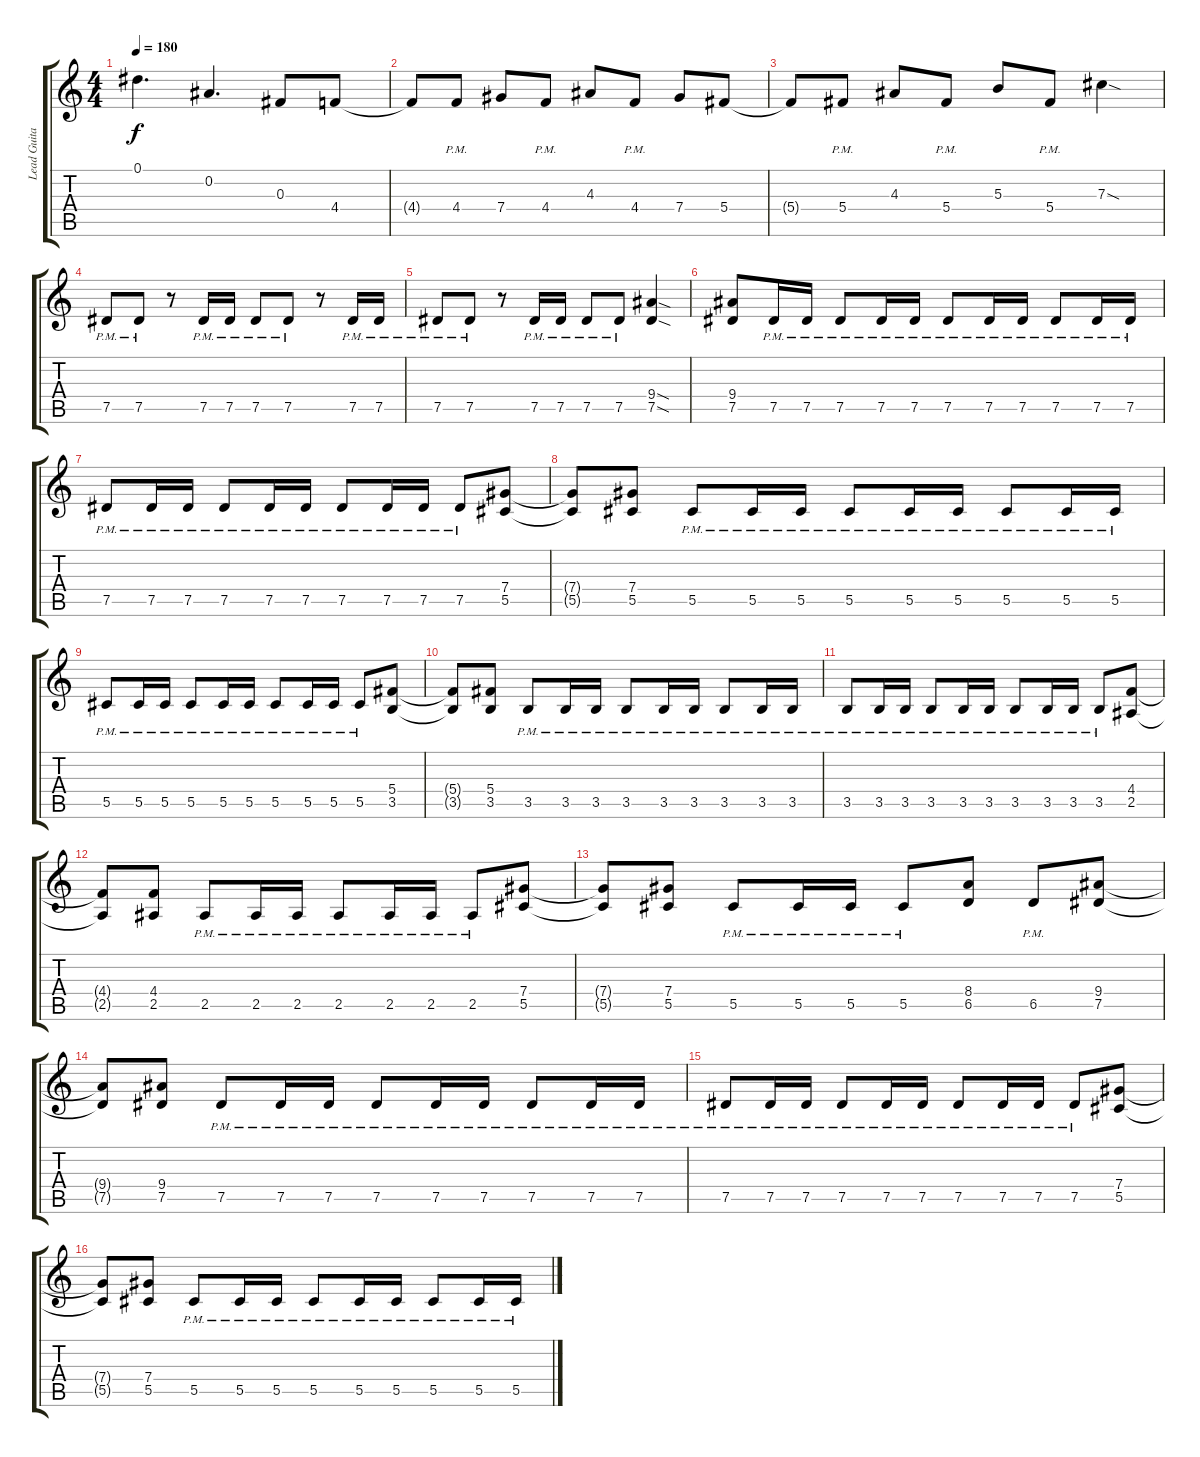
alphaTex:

\track ("Lead Guitar  " "Lead Guita") {instrument overdrivenguitar}
\staff {score tabs}
\tuning (Eb4 Bb3 Gb3 Db3 Ab2 Eb2) {hide}
\ts (4 4)
\tempo 180
\clef g2
\ks c
0.1.4{d dy f} 0.2.4{d} 0.3.8 4.4.8 |
4.4{t}.8 4.4{pm}.8 7.4.8 4.4{pm}.8 4.3.8 4.4{pm}.8 7.4.8 5.4.8 |
5.4{t}.8 5.4{pm}.8 4.3.8 5.4{pm}.8 5.3.8 5.4{pm}.8 7.3{sod}.4 |
7.5{pm}.8 7.5{pm}.8 r.8 7.5{pm}.16 7.5{pm}.16 7.5{pm}.8 7.5{pm}.8 r.8 7.5{pm}.16 7.5{pm}.16 |
7.5{pm}.8 7.5{pm}.8 r.8 7.5{pm}.16 7.5{pm}.16 7.5{pm}.8 7.5{pm}.8 (9.4{sod} 7.5{sod}).4 |
(9.4 7.5).8 7.5{pm}.16 7.5{pm}.16 7.5{pm}.8 7.5{pm}.16 7.5{pm}.16 7.5{pm}.8 7.5{pm}.16 7.5{pm}.16 7.5{pm}.8 7.5{pm}.16 7.5{pm}.16 |
7.5{pm}.8 7.5{pm}.16 7.5{pm}.16 7.5{pm}.8 7.5{pm}.16 7.5{pm}.16 7.5{pm}.8 7.5{pm}.16 7.5{pm}.16 7.5{pm}.8 (7.4 5.5).8 |
(7.4{t} 5.5{t}).8 (7.4 5.5).8 5.5{pm}.8 5.5{pm}.16 5.5{pm}.16 5.5{pm}.8 5.5{pm}.16 5.5{pm}.16 5.5{pm}.8 5.5{pm}.16 5.5{pm}.16 |
5.5{pm}.8 5.5{pm}.16 5.5{pm}.16 5.5{pm}.8 5.5{pm}.16 5.5{pm}.16 5.5{pm}.8 5.5{pm}.16 5.5{pm}.16 5.5{pm}.8 (5.4 3.5).8 |
(5.4{t} 3.5{t}).8 (5.4 3.5).8 3.5{pm}.8 3.5{pm}.16 3.5{pm}.16 3.5{pm}.8 3.5{pm}.16 3.5{pm}.16 3.5{pm}.8 3.5{pm}.16 3.5{pm}.16 |
3.5{pm}.8 3.5{pm}.16 3.5{pm}.16 3.5{pm}.8 3.5{pm}.16 3.5{pm}.16 3.5{pm}.8 3.5{pm}.16 3.5{pm}.16 3.5{pm}.8 (4.4 2.5).8 |
(4.4{t} 2.5{t}).8 (4.4 2.5).8 2.5{pm}.8 2.5{pm}.16 2.5{pm}.16 2.5{pm}.8 2.5{pm}.16 2.5{pm}.16 2.5{pm}.8 (7.4 5.5).8 |
(7.4{t} 5.5{t}).8 (7.4 5.5).8 5.5{pm}.8 5.5{pm}.16 5.5{pm}.16 5.5{pm}.8 (8.4 6.5).8 6.5{pm}.8 (9.4 7.5).8 |
(9.4{t} 7.5{t}).8 (9.4 7.5).8 7.5{pm}.8 7.5{pm}.16 7.5{pm}.16 7.5{pm}.8 7.5{pm}.16 7.5{pm}.16 7.5{pm}.8 7.5{pm}.16 7.5{pm}.16 |
7.5{pm}.8 7.5{pm}.16 7.5{pm}.16 7.5{pm}.8 7.5{pm}.16 7.5{pm}.16 7.5{pm}.8 7.5{pm}.16 7.5{pm}.16 7.5{pm}.8 (7.4 5.5).8 |
(7.4{t} 5.5{t}).8 (7.4 5.5).8 5.5{pm}.8 5.5{pm}.16 5.5{pm}.16 5.5{pm}.8 5.5{pm}.16 5.5{pm}.16 5.5{pm}.8 5.5{pm}.16 5.5{pm}.16
